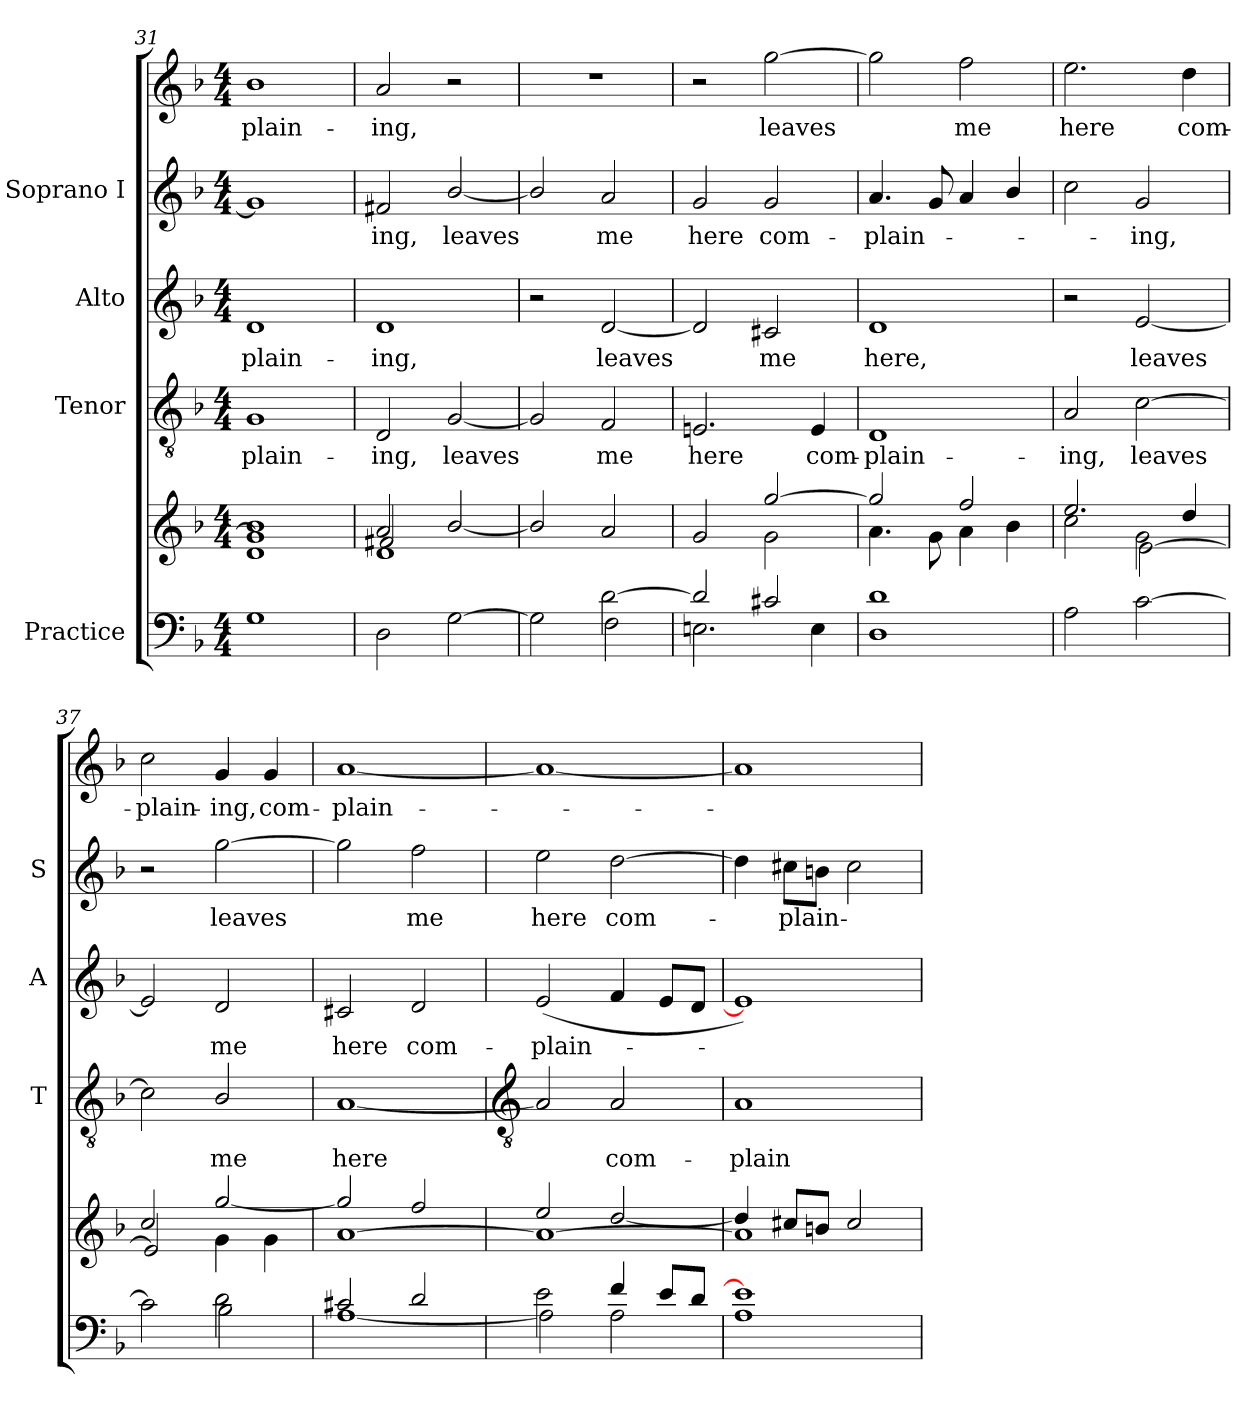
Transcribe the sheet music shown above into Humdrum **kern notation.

**kern	**kern	**kern	**text	**kern	**text	**kern	**text	**kern	**text
*part4	*part4	*part3	*part3	*part2	*part2	*part1	*part1	*part1	*part1
*staff6	*staff5	*staff4	*staff4	*staff3	*staff3	*staff2	*staff2	*staff1	*staff1
*I"Practice	*	*I"Tenor	*	*I"Alto	*	*I"Soprano I	*	*	*
*	*	*I'T	*	*I'A	*	*I'S	*	*	*
!!LO:LB:g=z
*clefF4	*clefG2	*clefGv2	*	*clefG2	*	*clefG2	*	*clefG2	*
*k[b-]	*k[b-]	*k[b-]	*	*k[b-]	*	*k[b-]	*	*k[b-]	*
*F:	*F:	*F:	*	*F:	*	*F:	*	*F:	*
*M4/4	*M4/4	*M4/4	*	*M4/4	*	*M4/4	*	*M4/4	*
=31	=31	=31	=31	=31	=31	=31	=31	=31	=31
*	*^	*	*	*	*	*	*	*	*
*	*	*^	*	*	*	*	*	*	*	*
!	!	!	!	!	!LO:LY:b	!	!LO:LY:b	!	!	!	!LO:LY:b
1G\	1b-	1g\]	1d\	1G	-plain-	1d	-plain-	1g]	.	1b-	plain-
=32	=32	=32	=32	=32	=32	=32	=32	=32	=32	=32	=32
!	!	!	!	!	!LO:LY:b	!	!LO:LY:b	!	!LO:LY:b	!	!LO:LY:b
2D\	2a	2f#X/	1d\	2D	-ing,	1d	-ing,	2f#X	ing,	2a	-ing,
!	!	!	!	!	!LO:LY:b	!	!	!	!LO:LY:b	!	!
[2G\	2ryy	[2b-/	.	[2G	leaves	.	.	[2b-/	leaves	2r	.
=33	=33	=33	=33	=33	=33	=33	=33	=33	=33	=33	=33
*^	*	*	*	*	*	*	*	*	*	*	*
2ryy	2G\]	1ryy	2b-/]	2ryy	2G]	.	2r	.	2b-/]	.	1r	.
!	!	!	!	!	!	!LO:LY:b	!	!LO:LY:b	!	!LO:LY:b	!	!
[2d\	2F\	.	2a/	2ryy	2F	me	[2d	leaves	2a	me	.	.
=34	=34	=34	=34	=34	=34	=34	=34	=34	=34	=34	=34	=34
!	!	!	!	!	!	!LO:LY:b	!	!	!	!LO:LY:b	!	!
*	*	*	*v	*v	*	*	*	*	*	*	*	*
2d/]	2.En\	2ryy	2g/	2.En	here	2d]	.	2g	here	2r	.
!	!	!	!	!	!	!	!LO:LY:b	!	!LO:LY:b	!	!LO:LY:b
2c#X/	.	[2gg	2g\	.	.	2c#X	me	2g	com-	[2gg	leaves
!	!	!	!	!	!LO:LY:b	!	!	!	!	!	!
.	4E\	.	.	4E	com-	.	.	.	.	.	.
=35	=35	=35	=35	=35	=35	=35	=35	=35	=35	=35	=35
!	!	!	!	!	!LO:LY:b	!	!LO:LY:b	!	!LO:LY:b	!	!
1d\	1D\	2gg/]	4.a\	1D	-plain-	1d	here,	4.a	plain-	2gg]	.
.	.	.	8g\	.	.	.	.	8g	.	.	.
!	!	!	!	!	!	!	!	!	!	!	!LO:LY:b
.	.	2ff/	4a\	.	.	.	.	4a	.	2ff	-me
.	.	.	4b-\	.	.	.	.	4b-/	.	.	.
*v	*v	*	*	*	*	*	*	*	*	*	*
=36	=36	=36	=36	=36	=36	=36	=36	=36	=36	=36
*	*	*^	*	*	*	*	*	*	*	*
!	!	!	!	!	!LO:LY:b	!	!	!	!	!	!LO:LY:b
2A\	2.ee/	2cc\	2ryy	2A	-ing,	2r	.	2cc	.	2.ee	here
!	!	!	!	!	!LO:LY:b	!	!LO:LY:b	!	!LO:LY:b	!	!
[2c\	.	2g\	[2e\	[2c	leaves	[2e	leaves	2g	-ing,	.	.
!	!	!	!	!	!	!	!	!	!	!	!LO:LY:b
.	4dd/	.	.	.	.	.	.	.	.	4dd	com-
=37	=37	=37	=37	=37	=37	=37	=37	=37	=37	=37	=37
*^	*	*	*	*	*	*	*	*	*	*	*
!	!	!	!	!	!	!	!	!	!	!	!	!LO:LY:b
2ryy	2c\]	2cc/	2ryy	2e/]	2c]	.	2e]	.	2r	.	2cc	plain-
!	!	!	!	!	!	!LO:LY:b	!	!LO:LY:b	!	!LO:LY:b	!	!LO:LY:b
2d\	2B-\	4g\	[2gg/	2ryy	2B-/	me	2d	me	[2gg	-leaves	4g	-ing,
!	!	!	!	!	!	!	!	!	!	!	!	!LO:LY:b
.	.	4g\	.	.	.	.	.	.	.	.	4g	com-
*	*	*	*v	*v	*	*	*	*	*	*	*	*
=38	=38	=38	=38	=38	=38	=38	=38	=38	=38	=38	=38
!	!	!	!	!	!LO:LY:b	!	!LO:LY:b	!	!	!	!LO:LY:b
2c#X/	[1A\	[1a	2gg/]	[1A	here	2c#X	here	2gg]	.	[1a	plain-
!	!	!	!	!	!	!	!LO:LY:b	!	!LO:LY:b	!	!
2d/	.	.	2ff/	.	.	2d	com-	2ff	me	.	.
!!LO:LB:g=z
=39	=39	=39	=39	=39	=39	=39	=39	=39	=39	=39	=39
*	*	*	*	*clefGv2	*	*	*	*	*	*	*
!	!	!	!	!	!	!	!LO:LY:b	!	!LO:LY:b	!	!
2e\	2A\]	1a_	2ee/	2A]	.	(<2e	-plain-	2ee	here	1a_	.
!	!	!	!	!	!LO:LY:b	!	!	!	!LO:LY:b	!	!
4f/	2A\	.	[2dd/	2A	com-	4f	.	[2dd	com-	.	.
8e/L	.	.	.	.	.	8eL	.	.	.	.	.
8d/J	.	.	.	.	.	8dJ	.	.	.	.	.
=40	=40	=40	=40	=40	=40	=40	=40	=40	=40	=40	=40
!	!	!	!	!	!LO:LY:b	!	!	!	!	!	!
1e\]	1A\	1a]	4dd/]	1A	-plain-	1e])	.	4dd]	.	1a]	.
!	!	!	!	!	!	!	!	!	!LO:LY:b	!	!
.	.	.	8cc#X/L	.	.	.	.	8cc#XL	plain-	.	.
.	.	.	8bn/J	.	.	.	.	8bnJ	.	.	.
.	.	.	2cc#/	.	.	.	.	2cc#	.	.	.
*v	*v	*	*	*	*	*	*	*	*	*	*
*	*v	*v	*	*	*	*	*	*	*	*
=	=	=	=	=	=	=	=	=	=
*-	*-	*-	*-	*-	*-	*-	*-	*-	*-
